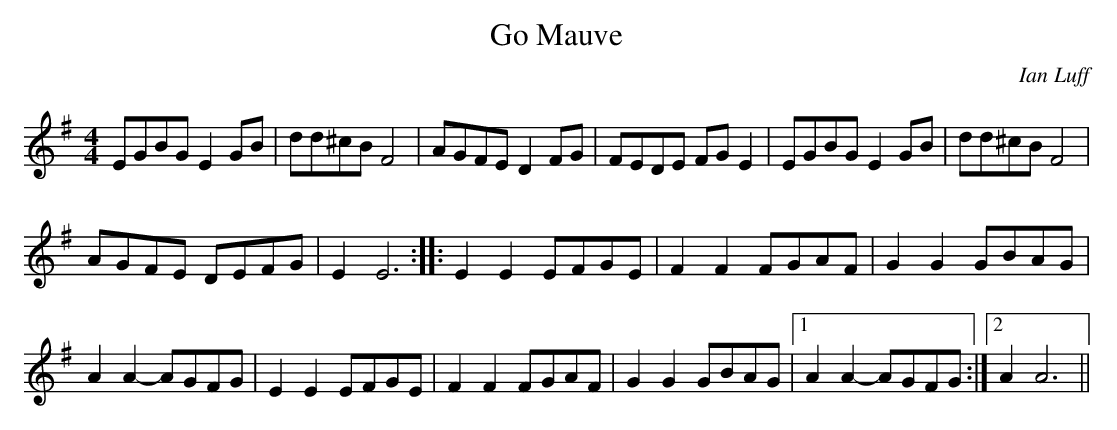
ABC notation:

X:1
T:Go Mauve
M:4/4
L:1/8
C:Ian Luff
K:Em
EGBG E2GB | dd^cB F4 | AGFE D2FG | FEDE FGE2 | EGBG E2GB | dd^cB F4 |
AGFE DEFG | E2 E6 :: E2E2 EFGE | F2F2 FGAF | G2G2 GBAG |
A2 A2- AGFG | E2E2 EFGE | F2F2 FGAF | G2G2 GBAG |1 A2 A2- AGFG :|2 A2 A6 ||
